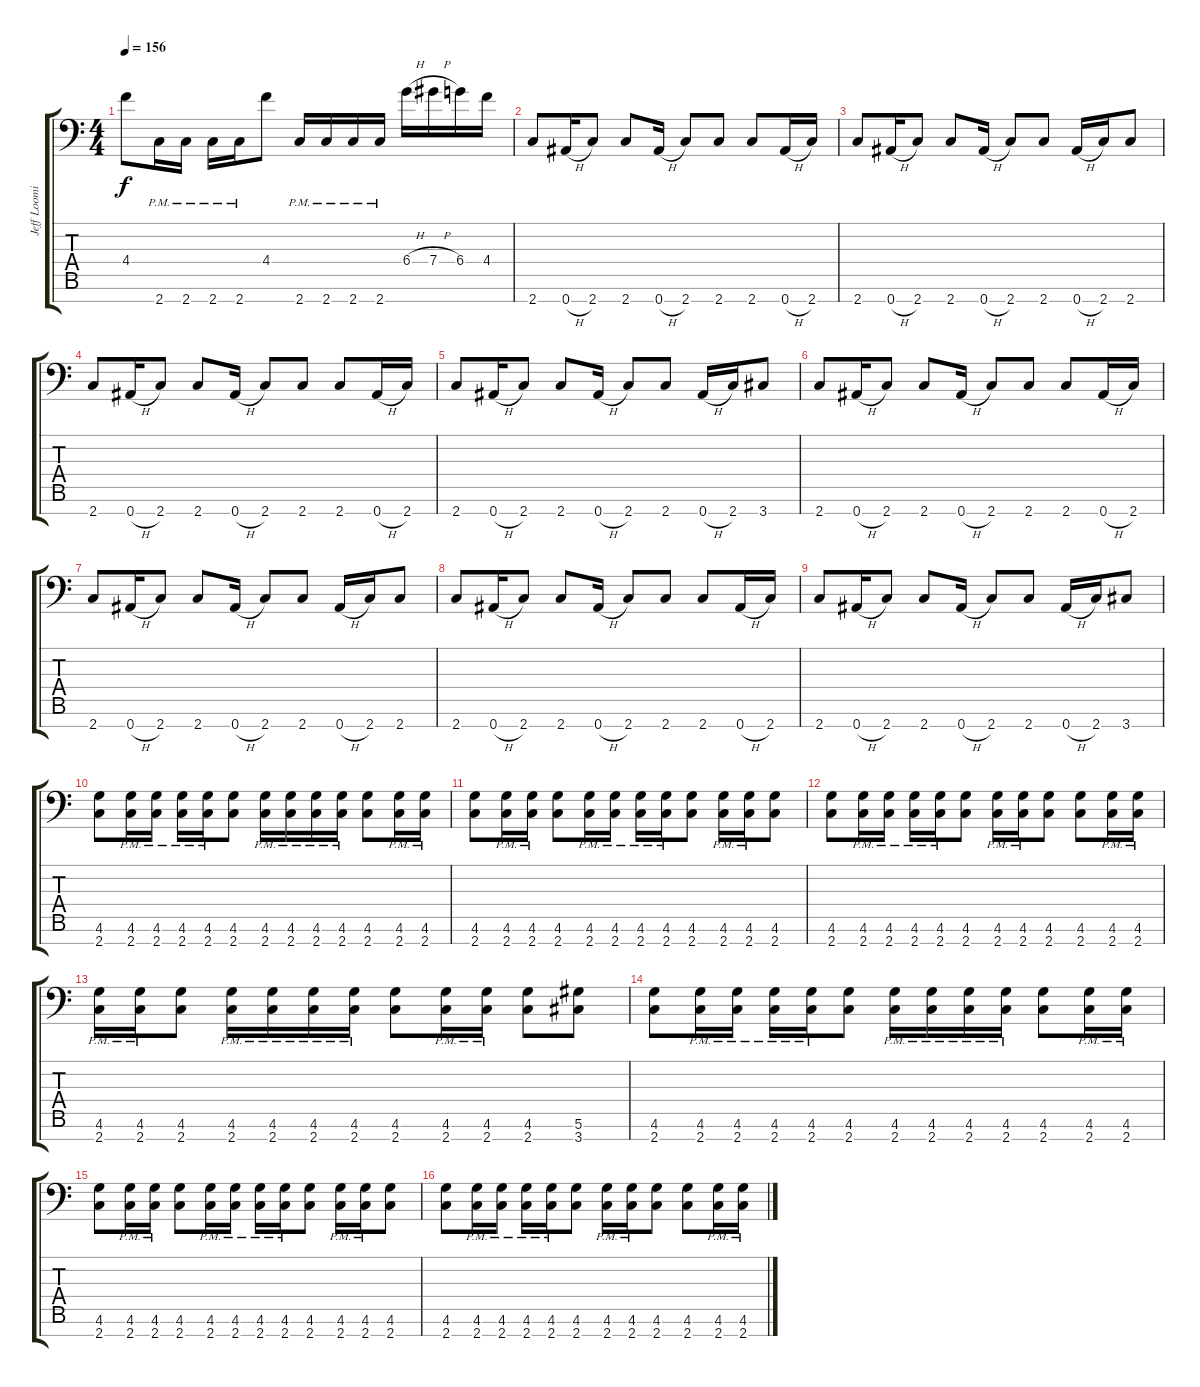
\track ("Jeff Loomis Rythme" "Jeff Loomi") {instrument distortionguitar}
\staff {score tabs}
\tuning (Eb4 Bb3 Gb3 Db3 Ab2 Eb2 Bb1) {hide}
\ts (4 4)
\tempo 156
\clef f4
\ks c
4.4.8{dy f} 2.7{pm}.16 2.7{pm}.16 2.7{pm}.16 2.7{pm}.16 4.4.8 2.7{pm}.16 2.7{pm}.16 2.7{pm}.16 2.7{pm}.16 6.4{h}.16 7.4{h}.16 6.4.16 4.4.16 |
\section ("" "")
2.7.8 0.7{h}.16 2.7.8 2.7.8 0.7{h}.16 2.7.8 2.7.8 2.7.8 0.7{h}.16 2.7.16 |
2.7.8 0.7{h}.16 2.7.8 2.7.8 0.7{h}.16 2.7.8 2.7.8 0.7{h}.16 2.7.16 2.7.8 |
2.7.8 0.7{h}.16 2.7.8 2.7.8 0.7{h}.16 2.7.8 2.7.8 2.7.8 0.7{h}.16 2.7.16 |
2.7.8 0.7{h}.16 2.7.8 2.7.8 0.7{h}.16 2.7.8 2.7.8 0.7{h}.16 2.7.16 3.7.8 |
2.7.8 0.7{h}.16 2.7.8 2.7.8 0.7{h}.16 2.7.8 2.7.8 2.7.8 0.7{h}.16 2.7.16 |
2.7.8 0.7{h}.16 2.7.8 2.7.8 0.7{h}.16 2.7.8 2.7.8 0.7{h}.16 2.7.16 2.7.8 |
2.7.8 0.7{h}.16 2.7.8 2.7.8 0.7{h}.16 2.7.8 2.7.8 2.7.8 0.7{h}.16 2.7.16 |
2.7.8 0.7{h}.16 2.7.8 2.7.8 0.7{h}.16 2.7.8 2.7.8 0.7{h}.16 2.7.16 3.7.8 |
\section ("" "")
(4.6 2.7).8 (4.6{pm} 2.7{pm}).16 (4.6{pm} 2.7{pm}).16 (4.6{pm} 2.7{pm}).16 (4.6{pm} 2.7{pm}).16 (4.6 2.7).8 (4.6{pm} 2.7{pm}).16 (4.6{pm} 2.7{pm}).16 (4.6{pm} 2.7{pm}).16 (4.6{pm} 2.7{pm}).16 (4.6 2.7).8 (4.6{pm} 2.7{pm}).16 (4.6{pm} 2.7{pm}).16 |
(4.6 2.7).8 (4.6{pm} 2.7{pm}).16 (4.6{pm} 2.7{pm}).16 (4.6 2.7).8 (4.6{pm} 2.7{pm}).16 (4.6{pm} 2.7{pm}).16 (4.6{pm} 2.7{pm}).16 (4.6{pm} 2.7{pm}).16 (4.6 2.7).8 (4.6{pm} 2.7{pm}).16 (4.6{pm} 2.7{pm}).16 (4.6 2.7).8 |
(4.6 2.7).8 (4.6{pm} 2.7{pm}).16 (4.6{pm} 2.7{pm}).16 (4.6{pm} 2.7{pm}).16 (4.6{pm} 2.7{pm}).16 (4.6 2.7).8 (4.6{pm} 2.7{pm}).16 (4.6{pm} 2.7{pm}).16 (4.6 2.7).8 (4.6 2.7).8 (4.6{pm} 2.7{pm}).16 (4.6{pm} 2.7{pm}).16 |
(4.6{pm} 2.7{pm}).16 (4.6{pm} 2.7{pm}).16 (4.6 2.7).8 (4.6{pm} 2.7{pm}).16 (4.6{pm} 2.7{pm}).16 (4.6{pm} 2.7{pm}).16 (4.6{pm} 2.7{pm}).16 (4.6 2.7).8 (4.6{pm} 2.7{pm}).16 (4.6{pm} 2.7{pm}).16 (4.6 2.7).8 (5.6 3.7).8 |
(4.6 2.7).8 (4.6{pm} 2.7{pm}).16 (4.6{pm} 2.7{pm}).16 (4.6{pm} 2.7{pm}).16 (4.6{pm} 2.7{pm}).16 (4.6 2.7).8 (4.6{pm} 2.7{pm}).16 (4.6{pm} 2.7{pm}).16 (4.6{pm} 2.7{pm}).16 (4.6{pm} 2.7{pm}).16 (4.6 2.7).8 (4.6{pm} 2.7{pm}).16 (4.6{pm} 2.7{pm}).16 |
(4.6 2.7).8 (4.6{pm} 2.7{pm}).16 (4.6{pm} 2.7{pm}).16 (4.6 2.7).8 (4.6{pm} 2.7{pm}).16 (4.6{pm} 2.7{pm}).16 (4.6{pm} 2.7{pm}).16 (4.6{pm} 2.7{pm}).16 (4.6 2.7).8 (4.6{pm} 2.7{pm}).16 (4.6{pm} 2.7{pm}).16 (4.6 2.7).8 |
(4.6 2.7).8 (4.6{pm} 2.7{pm}).16 (4.6{pm} 2.7{pm}).16 (4.6{pm} 2.7{pm}).16 (4.6{pm} 2.7{pm}).16 (4.6 2.7).8 (4.6{pm} 2.7{pm}).16 (4.6{pm} 2.7{pm}).16 (4.6 2.7).8 (4.6 2.7).8 (4.6{pm} 2.7{pm}).16 (4.6{pm} 2.7{pm}).16
